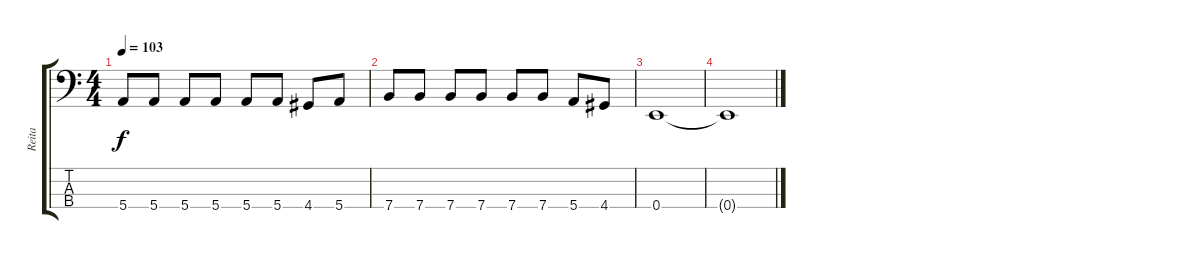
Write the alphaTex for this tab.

\track ("Reita" "Reita") {instrument electricbassfinger}
\staff {score tabs}
\tuning (G2 D2 A1 E1) {hide}
\ts (4 4)
\tempo 103
\clef f4
\ks c
5.4.8{dy f} 5.4.8 5.4.8 5.4.8 5.4.8 5.4.8 4.4.8 5.4.8 |
7.4.8 7.4.8 7.4.8 7.4.8 7.4.8 7.4.8 5.4.8 4.4.8 |
0.4.1 |
0.4{t}.1
